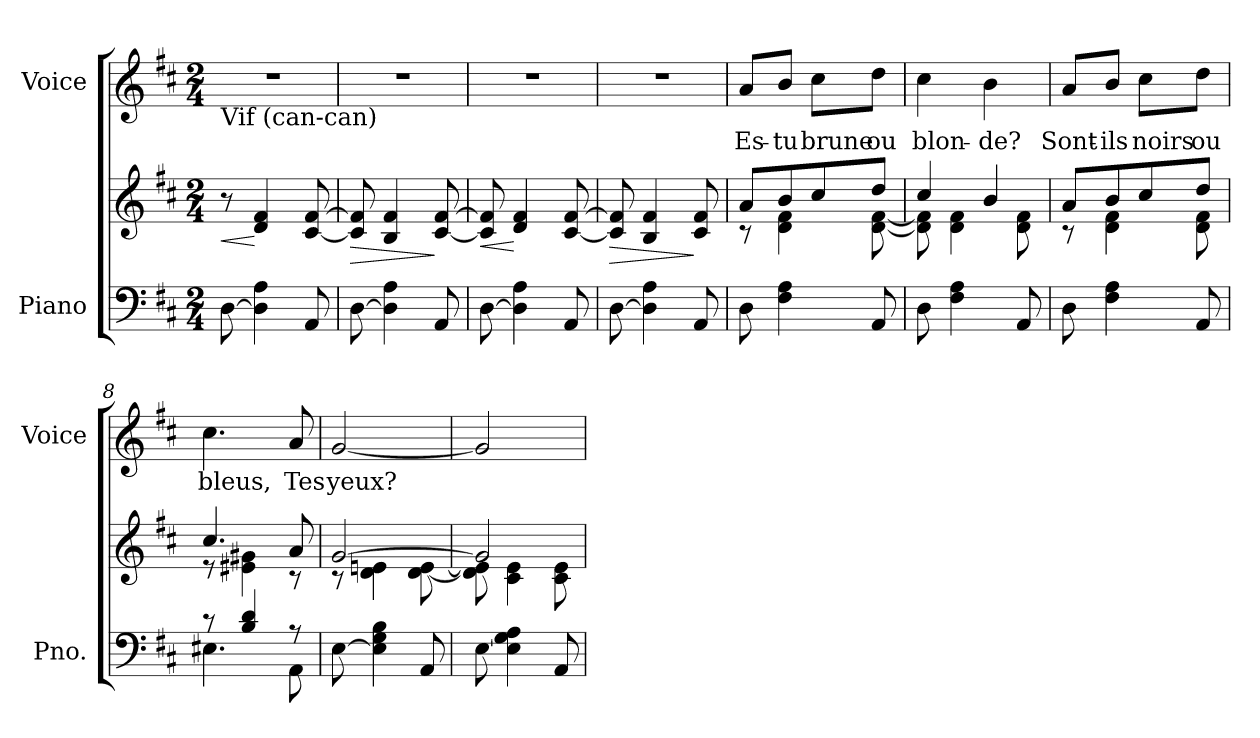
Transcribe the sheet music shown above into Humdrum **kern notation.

**kern	**kern	**dynam	**kern	**text
*part2	*part2	*part2	*part1	*part1
*staff3	*staff2	*staff2/3	*staff1	*staff1
*I"Piano	*	*	*I"Voice	*
*I'Pno.	*	*	*I'Voice	*
!!LO:PB:g=z
*clefF4	*clefG2	*	*clefG2	*
*k[f#c#]	*k[f#c#]	*	*k[f#c#]	*
*D:	*D:	*	*D:	*
*M2/4	*M2/4	*	*M2/4	*
*MM120	*MM120	*	*MM120	*
=1	=1	=1	=1	=1
!	!	!	!LO:TX:b:t=Vif (can-can)	!
!	!	!LO:HP:b	!LO:N:vis=1	!
[<8Di\	8r	<	2r	.
4Di\] 4Ai	4di/ 4f#i	[	.	.
8AAi/	[<8c#i/ [>8f#i	.	.	.
=2	=2	=2	=2	=2
!	!	!LO:HP:b	!LO:N:vis=1	!
[<8Di\	8c#i/] 8f#i]	>	2r	.
4Di\] 4Ai	4Bi/ 4f#i	.	.	.
8AAi/	[<8c#i/ [>8f#i	]	.	.
=3	=3	=3	=3	=3
!	!	!LO:HP:b	!LO:N:vis=1	!
[<8Di\	8c#i/] 8f#i]	<	2r	.
4Di\] 4Ai	4di/ 4f#i	[	.	.
8AAi/	[<8c#i/ [>8f#i	.	.	.
=4	=4	=4	=4	=4
!	!	!LO:HP:b	!LO:N:vis=1	!
[<8Di\	8c#i/] 8f#i]	>	2r	.
4Di\] 4Ai	4Bi/ 4f#i	.	.	.
8AAi/	8c#i/ 8f#i	]	.	.
=5	=5	=5	=5	=5
*	*^	*	*	*
!	!	!	!	!	!LO:LY:b:color=#000000
8Di\	8ai/L	8r	.	8ai/L	Es-
!	!	!	!	!	!LO:LY:b:color=#000000
4F#i\ 4Ai	8bi/	4di\ 4f#i	.	8bi/J	-tu
!	!	!	!	!	!LO:LY:b:color=#000000
.	8cc#i/	.	.	8cc#i\L	brune
!	!	!	!	!	!LO:LY:b:color=#000000
8AAi/	8ddi/J	[<8di\ [<8f#i	.	8ddi\J	ou
=6	=6	=6	=6	=6	=6
!	!	!	!	!	!LO:LY:b:color=#000000
8Di\	4cc#i/	8di\] 8f#i]	.	4cc#i\	blon-
4F#i\ 4Ai	.	4di\ 4f#i	.	.	.
!	!	!	!	!	!LO:LY:b:color=#000000
.	4bi/	.	.	4bi\	-de?
8AAi/	.	8di\ 8f#i	.	.	.
=7	=7	=7	=7	=7	=7
!	!	!	!	!	!LO:LY:b:color=#000000
8Di\	8ai/L	8r	.	8ai/L	Sont-
!	!	!	!	!	!LO:LY:b:color=#000000
4F#i\ 4Ai	8bi/	4di\ 4f#i	.	8bi/J	-ils
!	!	!	!	!	!LO:LY:b:color=#000000
.	8cc#i/	.	.	8cc#i\L	noirs
!	!	!	!	!	!LO:LY:b:color=#000000
8AAi/	8ddi/J	8di\ 8f#i	.	8ddi\J	ou
!!LO:LB:g=z
=8	=8	=8	=8	=8	=8
*^	*	*	*	*	*
!	!	!	!	!	!	!LO:LY:b:color=#000000
8r	4.E#Xi\	4.cc#i/	8r	.	4.cc#i\	bleus,
4Bi/ 4di	.	.	4e#Xi\ 4g#Xi	.	.	.
!	!	!	!	!	!	!LO:LY:b:color=#000000
8r	8AAi\	8ai/	8r	.	8ai/	Tes
*v	*v	*	*	*	*	*
=9	=9	=9	=9	=9	=9
*^	*	*	*	*	*
!	!	!	!	!	!	!LO:LY:b:color=#000000
*v	*v	*	*	*	*	*
[<8Ei\	[>2gi/	8r	.	[<2gi/	yeux?
4Ei\] 4Gi 4Bi	.	4di\ 4eni	.	.	.
8AAi/	.	[<8di\ [<8ei	.	.	.
=10	=10	=10	=10	=10	=10
[<8Ei\	2gi/]	8di\] 8ei]	.	2gi/]	.
4Ei\] 4Gi 4Ai	.	4c#i\ 4ei	.	.	.
8AAi/	.	8c#i\ 8ei	.	.	.
*	*v	*v	*	*	*
=	=	=	=	=
*-	*-	*-	*-	*-
